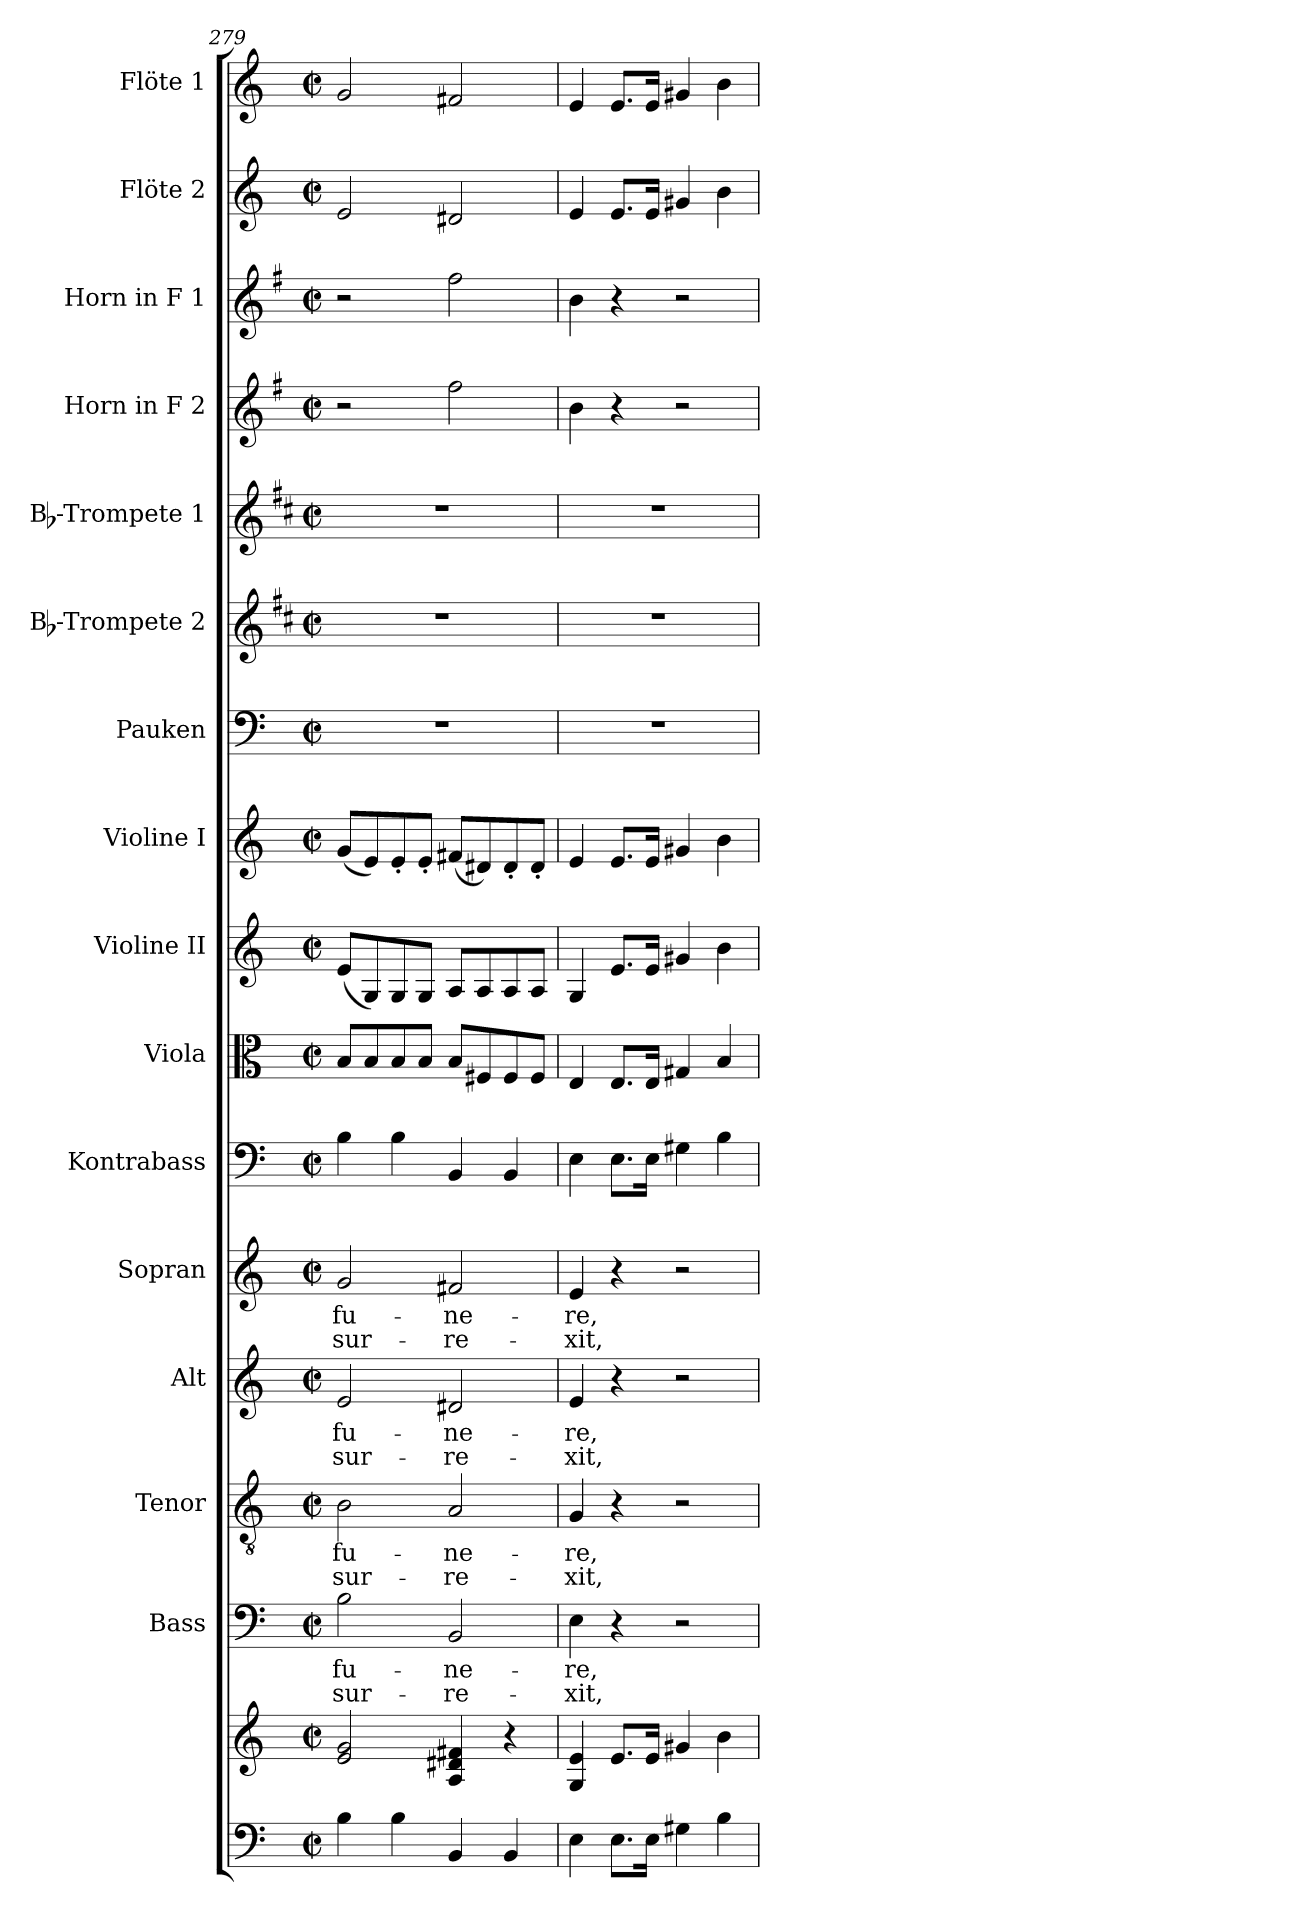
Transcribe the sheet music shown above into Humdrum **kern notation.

**kern	**kern	**kern	**text	**text	**kern	**text	**text	**kern	**text	**text	**kern	**text	**text	**kern	**kern	**kern	**kern	**kern	**kern	**kern	**kern	**kern	**kern	**kern
*part16	*part16	*part15	*part15	*part15	*part14	*part14	*part14	*part13	*part13	*part13	*part12	*part12	*part12	*part11	*part10	*part9	*part8	*part7	*part6	*part5	*part4	*part3	*part2	*part1
*staff17	*staff16	*staff15	*staff15	*staff15	*staff14	*staff14	*staff14	*staff13	*staff13	*staff13	*staff12	*staff12	*staff12	*staff11	*staff10	*staff9	*staff8	*staff7	*staff6	*staff5	*staff4	*staff3	*staff2	*staff1
*	*	*I"Bass	*	*	*I"Tenor	*	*	*I"Alt	*	*	*I"Sopran	*	*	*I"Kontrabass	*I"Viola	*I"Violine II	*I"Violine I	*I"Pauken	*I"Bb-Trompete 2	*I"Bb-Trompete 1	*I"Horn in F 2	*I"Horn in F 1	*I"Flöte 2	*I"Flöte 1
*	*	*I'B.	*	*	*I'T.	*	*	*I'A.	*	*	*I'S.	*	*	*I'Kb.	*I'Vla.	*I'Vl. II	*I'Vl. I	*I'Pk.	*I'Bb Trp. 2	*I'Bb Trp. 1	*	*	*I'Fl. 2	*I'Fl. 1
*clefF4	*clefG2	*clefF4	*	*	*clefGv2	*	*	*clefG2	*	*	*clefG2	*	*	*clefF4	*clefC3	*clefG2	*clefG2	*clefF4	*clefG2	*clefG2	*clefG2	*clefG2	*clefG2	*clefG2
*	*	*	*	*	*	*	*	*	*	*	*	*	*	*ITrd7c12	*	*	*	*	*ITrd1c2	*ITrd1c2	*ITrd4c7	*ITrd4c7	*	*
*k[]	*k[]	*k[]	*	*	*k[]	*	*	*k[]	*	*	*k[]	*	*	*k[]	*k[]	*k[]	*k[]	*k[]	*k[]	*k[]	*k[]	*k[]	*k[]	*k[]
*C:	*C:	*C:	*	*	*C:	*	*	*C:	*	*	*C:	*	*	*C:	*C:	*C:	*C:	*C:	*C:	*C:	*C:	*C:	*C:	*C:
*M2/2	*M2/2	*M2/2	*	*	*M2/2	*	*	*M2/2	*	*	*M2/2	*	*	*M2/2	*M2/2	*M2/2	*M2/2	*M2/2	*M2/2	*M2/2	*M2/2	*M2/2	*M2/2	*M2/2
*met(c|)	*met(c|)	*met(c|)	*	*	*met(c|)	*	*	*met(c|)	*	*	*met(c|)	*	*	*met(c|)	*met(c|)	*met(c|)	*met(c|)	*met(c|)	*met(c|)	*met(c|)	*met(c|)	*met(c|)	*met(c|)	*met(c|)
=279	=279	=279	=279	=279	=279	=279	=279	=279	=279	=279	=279	=279	=279	=279	=279	=279	=279	=279	=279	=279	=279	=279	=279	=279
!	!	!	!LO:LY:b	!LO:LY:b	!	!LO:LY:b	!LO:LY:b	!	!LO:LY:b	!LO:LY:b	!	!LO:LY:b	!LO:LY:b	!	!	!	!	!	!	!	!	!	!	!
4B\	2e/ 2g/	2B\	fu-	sur-	2B\	fu-	sur-	2e/	fu-	sur-	2g/	fu-	sur-	4BB\	8B/L	(<8e/L	(<8g/L	1r	1r	1r	2r	2r	2e/	2g/
.	.	.	.	.	.	.	.	.	.	.	.	.	.	.	8B/	8G/)	8e/)	.	.	.	.	.	.	.
4B\	.	.	.	.	.	.	.	.	.	.	.	.	.	4BB\	8B/	8G/	8e'</	.	.	.	.	.	.	.
.	.	.	.	.	.	.	.	.	.	.	.	.	.	.	8B/J	8G/J	8e'</J	.	.	.	.	.	.	.
!	!	!	!LO:LY:b	!LO:LY:b	!	!LO:LY:b	!LO:LY:b	!	!LO:LY:b	!LO:LY:b	!	!LO:LY:b	!LO:LY:b	!	!	!	!	!	!	!	!	!	!	!
4BB/	4A/ 4d#X/ 4f#X/	2BB/	-ne-	-re-	2A/	-ne-	-re-	2d#X/	-ne-	-re-	2f#X/	-ne-	-re-	4BBB/	8B/L	8A/L	(<8f#X/L	.	.	.	2b\	2b\	2d#X/	2f#X/
.	.	.	.	.	.	.	.	.	.	.	.	.	.	.	8F#X/	8A/	8d#X/)	.	.	.	.	.	.	.
4BB/	4r	.	.	.	.	.	.	.	.	.	.	.	.	4BBB/	8F#/	8A/	8d#'</	.	.	.	.	.	.	.
.	.	.	.	.	.	.	.	.	.	.	.	.	.	.	8F#/J	8A/J	8d#'</J	.	.	.	.	.	.	.
=280	=280	=280	=280	=280	=280	=280	=280	=280	=280	=280	=280	=280	=280	=280	=280	=280	=280	=280	=280	=280	=280	=280	=280	=280
!	!	!	!LO:LY:b	!LO:LY:b	!	!LO:LY:b	!LO:LY:b	!	!LO:LY:b	!LO:LY:b	!	!LO:LY:b	!LO:LY:b	!	!	!	!	!	!	!	!	!	!	!
4E\	4G/ 4e/	4E\	-re,	-xit,	4G/	-re,	-xit,	4e/	-re,	-xit,	4e/	-re,	-xit,	4EE\	4E/	4G/	4e/	1r	1r	1r	4e\	4e\	4e/	4e/
8.E\L	8.e/L	4r	.	.	4r	.	.	4r	.	.	4r	.	.	8.EE\L	8.E/L	8.e/L	8.e/L	.	.	.	4r	4r	8.e/L	8.e/L
16E\Jk	16e/Jk	.	.	.	.	.	.	.	.	.	.	.	.	16EE\Jk	16E/Jk	16e/Jk	16e/Jk	.	.	.	.	.	16e/Jk	16e/Jk
4G#X\	4g#X/	2r	.	.	2r	.	.	2r	.	.	2r	.	.	4GG#X\	4G#X/	4g#X/	4g#X/	.	.	.	2r	2r	4g#X/	4g#X/
4B\	4b\	.	.	.	.	.	.	.	.	.	.	.	.	4BB\	4B/	4b\	4b\	.	.	.	.	.	4b\	4b\
=	=	=	=	=	=	=	=	=	=	=	=	=	=	=	=	=	=	=	=	=	=	=	=	=
*-	*-	*-	*-	*-	*-	*-	*-	*-	*-	*-	*-	*-	*-	*-	*-	*-	*-	*-	*-	*-	*-	*-	*-	*-
